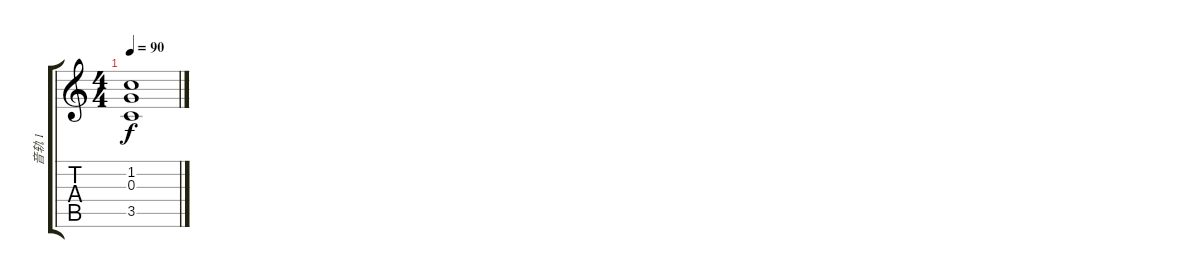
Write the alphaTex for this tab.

\track ("音轨 1" "音轨 1") {instrument acousticguitarnylon}
\staff {score tabs}
\tuning (E4 B3 G3 D3 A2 E2) {hide}
\ts (4 4)
\tempo 90
\clef g2
\ks c
(1.2{t} 0.3{t} 3.5{t}).1{dy f}
